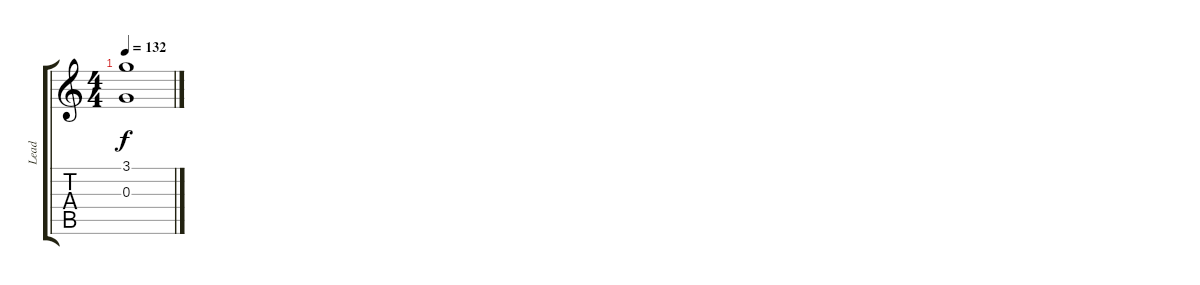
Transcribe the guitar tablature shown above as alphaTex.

\track ("Lead" "Lead") {instrument distortionguitar}
\staff {score tabs}
\tuning (E4 B3 G3 D3 A2 E2) {hide}
\ts (4 4)
\tempo 132
\clef g2
\ks c
(3.1{t} 0.3{t}).1{dy f}
